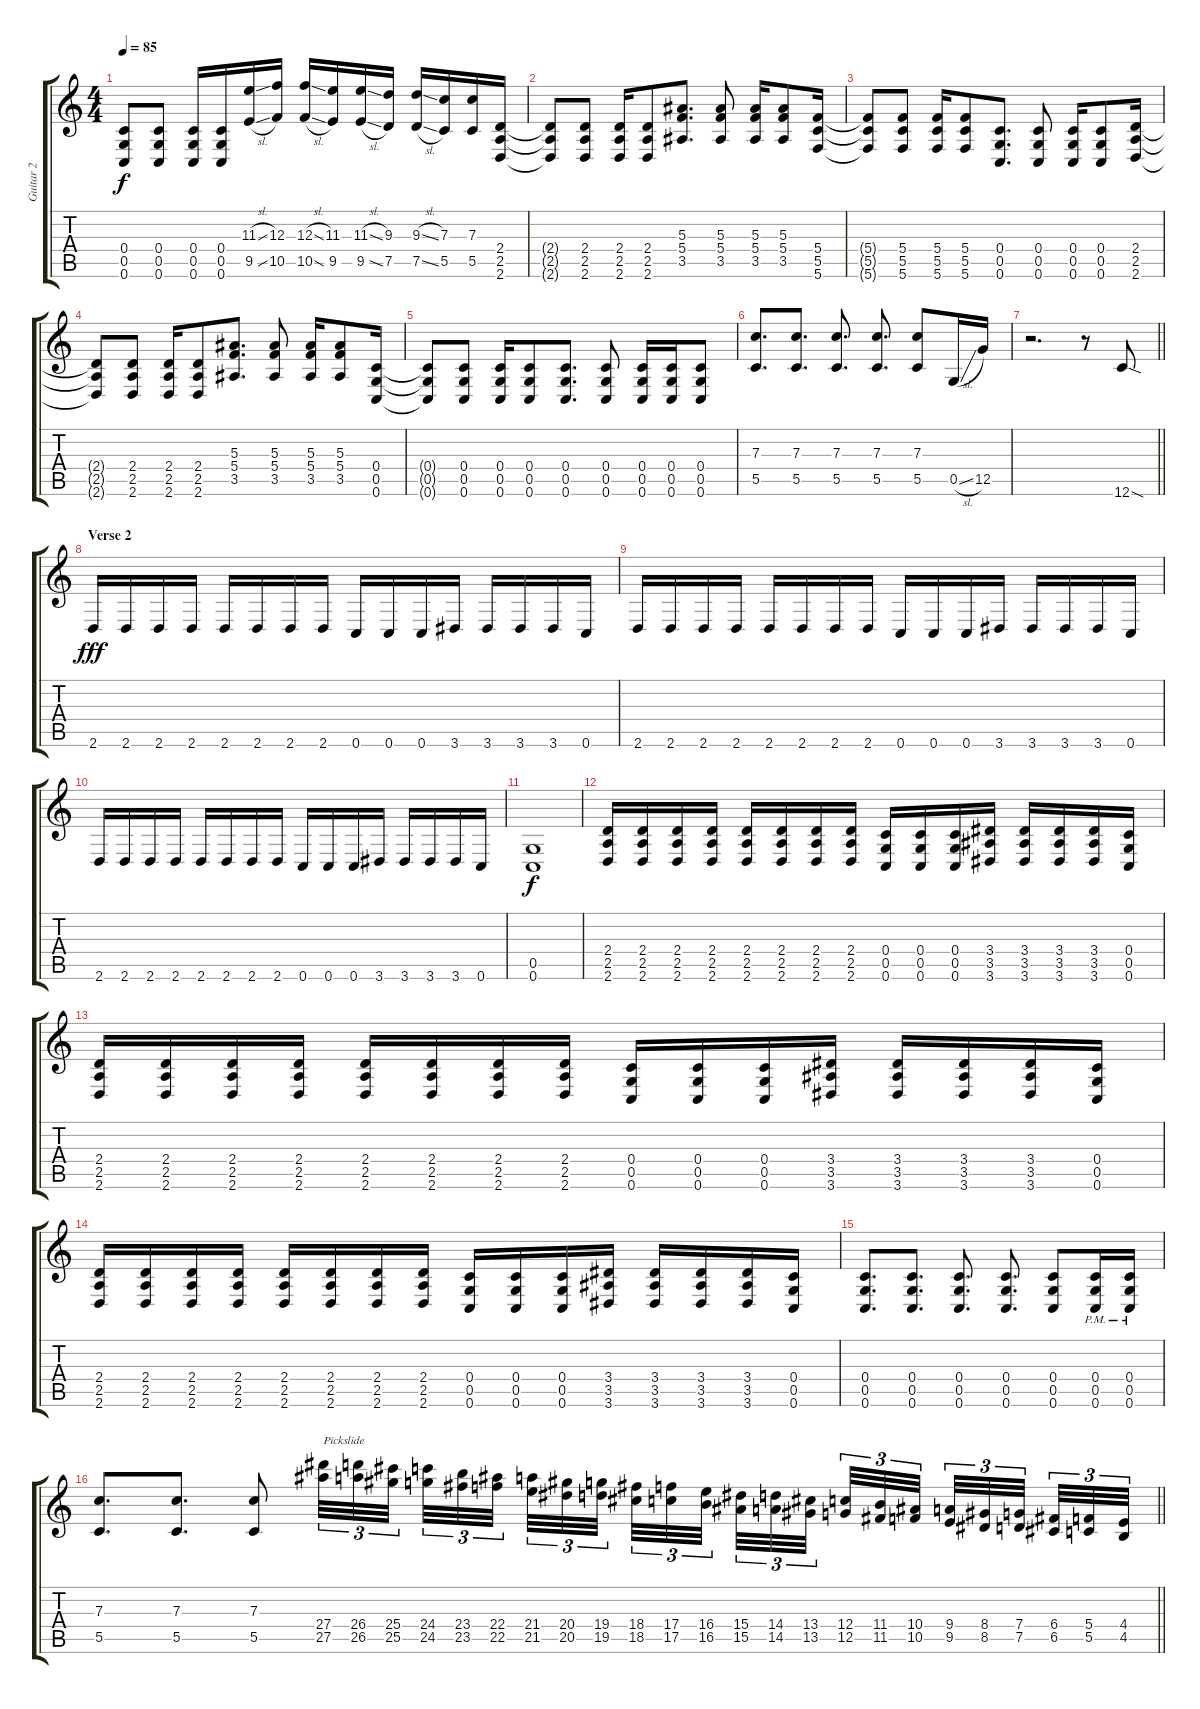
\track ("Guitar 2" "Guitar 2") {instrument distortionguitar}
\staff {score tabs}
\tuning (D4 A3 F3 C3 G2 C2) {hide}
\ts (4 4)
\tempo 85
\clef g2
\ks c
(0.4{t} 0.5{t} 0.6{t}).8{dy f} (0.4 0.5 0.6).8 (0.4 0.5 0.6).16 (0.4 0.5 0.6).16 (11.3{sl} 9.5{sl}).16 (12.3 10.5).16 (12.3{sl} 10.5{sl}).16 (11.3 9.5).16 (11.3{sl} 9.5{sl}).16 (9.3 7.5).16 (9.3{sl} 7.5{sl}).16 (7.3 5.5).16 (7.3 5.5).16 (2.4 2.5 2.6).16 |
(2.4{t} 2.5{t} 2.6{t}).8 (2.4 2.5 2.6).8 (2.4 2.5 2.6).16 (2.4 2.5 2.6).8 (5.3 5.4 3.5).8{d} (5.3 5.4 3.5).8 (5.3 5.4 3.5).16 (5.3 5.4 3.5).8 (5.4 5.5 5.6).16 |
(5.4{t} 5.5{t} 5.6{t}).8 (5.4 5.5 5.6).8 (5.4 5.5 5.6).16 (5.4 5.5 5.6).8 (0.4 0.5 0.6).8{d} (0.4 0.5 0.6).8 (0.4 0.5 0.6).16 (0.4 0.5 0.6).8 (2.4 2.5 2.6).16 |
(2.4{t} 2.5{t} 2.6{t}).8 (2.4 2.5 2.6).8 (2.4 2.5 2.6).16 (2.4 2.5 2.6).8 (5.3 5.4 3.5).8{d} (5.3 5.4 3.5).8 (5.3 5.4 3.5).16 (5.3 5.4 3.5).8 (0.4 0.5 0.6).16 |
(0.4{t} 0.5{t} 0.6{t}).8 (0.4 0.5 0.6).8 (0.4 0.5 0.6).16 (0.4 0.5 0.6).8 (0.4 0.5 0.6).8{d} (0.4 0.5 0.6).8 (0.4 0.5 0.6).16 (0.4 0.5 0.6).16 (0.4 0.5 0.6).8 |
(7.3 5.5).8{d} (7.3 5.5).8{d} (7.3 5.5).8{d} (7.3 5.5).8{d} (7.3 5.5).8 0.5{sl}.16 12.5.16 |
\barLineRight lightlight
r.2{d} r.8 12.6{sod}.8{volume 14} |
\section ("" "Verse 2")
2.6.16{dy fff} 2.6.16 2.6.16 2.6.16 2.6.16 2.6.16 2.6.16 2.6.16 0.6.16 0.6.16 0.6.16 3.6.16 3.6.16 3.6.16 3.6.16 0.6.16 |
2.6.16 2.6.16 2.6.16 2.6.16 2.6.16 2.6.16 2.6.16 2.6.16 0.6.16 0.6.16 0.6.16 3.6.16 3.6.16 3.6.16 3.6.16 0.6.16 |
2.6.16 2.6.16 2.6.16 2.6.16 2.6.16 2.6.16 2.6.16 2.6.16 0.6.16 0.6.16 0.6.16 3.6.16 3.6.16 3.6.16 3.6.16 0.6.16 |
(0.5 0.6).1{dy f} |
(2.4 2.5 2.6).16{volume 13} (2.4 2.5 2.6).16 (2.4 2.5 2.6).16 (2.4 2.5 2.6).16 (2.4 2.5 2.6).16 (2.4 2.5 2.6).16 (2.4 2.5 2.6).16 (2.4 2.5 2.6).16 (0.4 0.5 0.6).16 (0.4 0.5 0.6).16 (0.4 0.5 0.6).16 (3.4 3.5 3.6).16 (3.4 3.5 3.6).16 (3.4 3.5 3.6).16 (3.4 3.5 3.6).16 (0.4 0.5 0.6).16 |
(2.4 2.5 2.6).16 (2.4 2.5 2.6).16 (2.4 2.5 2.6).16 (2.4 2.5 2.6).16 (2.4 2.5 2.6).16 (2.4 2.5 2.6).16 (2.4 2.5 2.6).16 (2.4 2.5 2.6).16 (0.4 0.5 0.6).16 (0.4 0.5 0.6).16 (0.4 0.5 0.6).16 (3.4 3.5 3.6).16 (3.4 3.5 3.6).16 (3.4 3.5 3.6).16 (3.4 3.5 3.6).16 (0.4 0.5 0.6).16 |
(2.4 2.5 2.6).16 (2.4 2.5 2.6).16 (2.4 2.5 2.6).16 (2.4 2.5 2.6).16 (2.4 2.5 2.6).16 (2.4 2.5 2.6).16 (2.4 2.5 2.6).16 (2.4 2.5 2.6).16 (0.4 0.5 0.6).16 (0.4 0.5 0.6).16 (0.4 0.5 0.6).16 (3.4 3.5 3.6).16 (3.4 3.5 3.6).16 (3.4 3.5 3.6).16 (3.4 3.5 3.6).16 (0.4 0.5 0.6).16 |
(0.4 0.5 0.6).8{d} (0.4 0.5 0.6).8{d} (0.4 0.5 0.6).8{d} (0.4 0.5 0.6).8{d} (0.4 0.5 0.6).8 (0.4{pm} 0.5{pm} 0.6{pm}).16 (0.4{pm} 0.5{pm} 0.6{pm}).16 |
\barLineRight lightlight
(7.3 5.5).8{d} (7.3 5.5).8{d} (7.3 5.5).8 (27.4 27.5).32{tu (3 2) txt "Pickslide"} (26.4 26.5).32{tu (3 2)} (25.4 25.5).32{tu (3 2) beam splitsecondary} (24.4 24.5).32{tu (3 2)} (23.4 23.5).32{tu (3 2)} (22.4 22.5).32{tu (3 2) beam splitsecondary} (21.4 21.5).32{tu (3 2)} (20.4 20.5).32{tu (3 2)} (19.4 19.5).32{tu (3 2) beam splitsecondary} (18.4 18.5).32{tu (3 2)} (17.4 17.5).32{tu (3 2)} (16.4 16.5).32{tu (3 2)} (15.4 15.5).32{tu (3 2)} (14.4 14.5).32{tu (3 2)} (13.4 13.5).32{tu (3 2) beam splitsecondary} (12.4 12.5).32{tu (3 2)} (11.4 11.5).32{tu (3 2)} (10.4 10.5).32{tu (3 2) beam splitsecondary} (9.4 9.5).32{tu (3 2)} (8.4 8.5).32{tu (3 2)} (7.4 7.5).32{tu (3 2) beam splitsecondary} (6.4 6.5).32{tu (3 2)} (5.4 5.5).32{tu (3 2)} (4.4 4.5).32{tu (3 2)}
